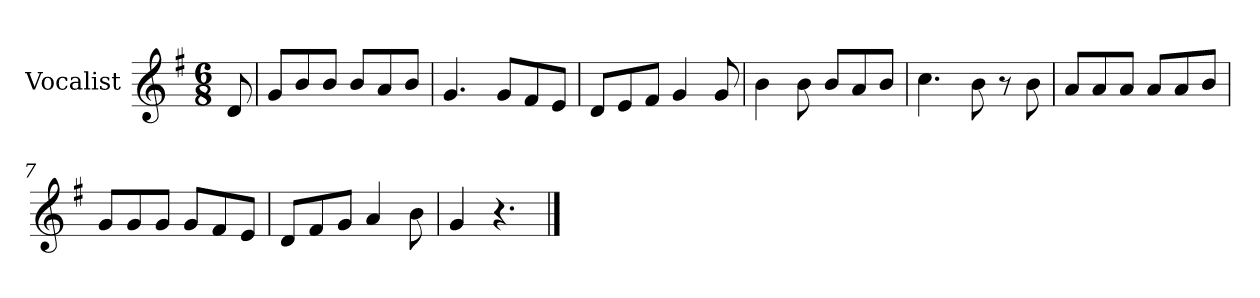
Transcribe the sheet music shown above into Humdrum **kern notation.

**kern
*part1
*staff1
*I"Vocalist
*k[f#]
*G:
*M6/8
=
8d
=1
8gL
8b
8bJ
8bL
8a
8bJ
=2
4.g
8gL
8f#
8eJ
=3
8dL
8e
8f#J
4g
8g
=4
4b
8b
8bL
8a
8bJ
=5
4.cc
8b
8r
8b
=6
8aL
8a
8aJ
8aL
8a
8bJ
=7
8gL
8g
8gJ
8gL
8f#
8eJ
=8
8dL
8f#
8gJ
4a
8b
=9
4g
4.r
==
*-
